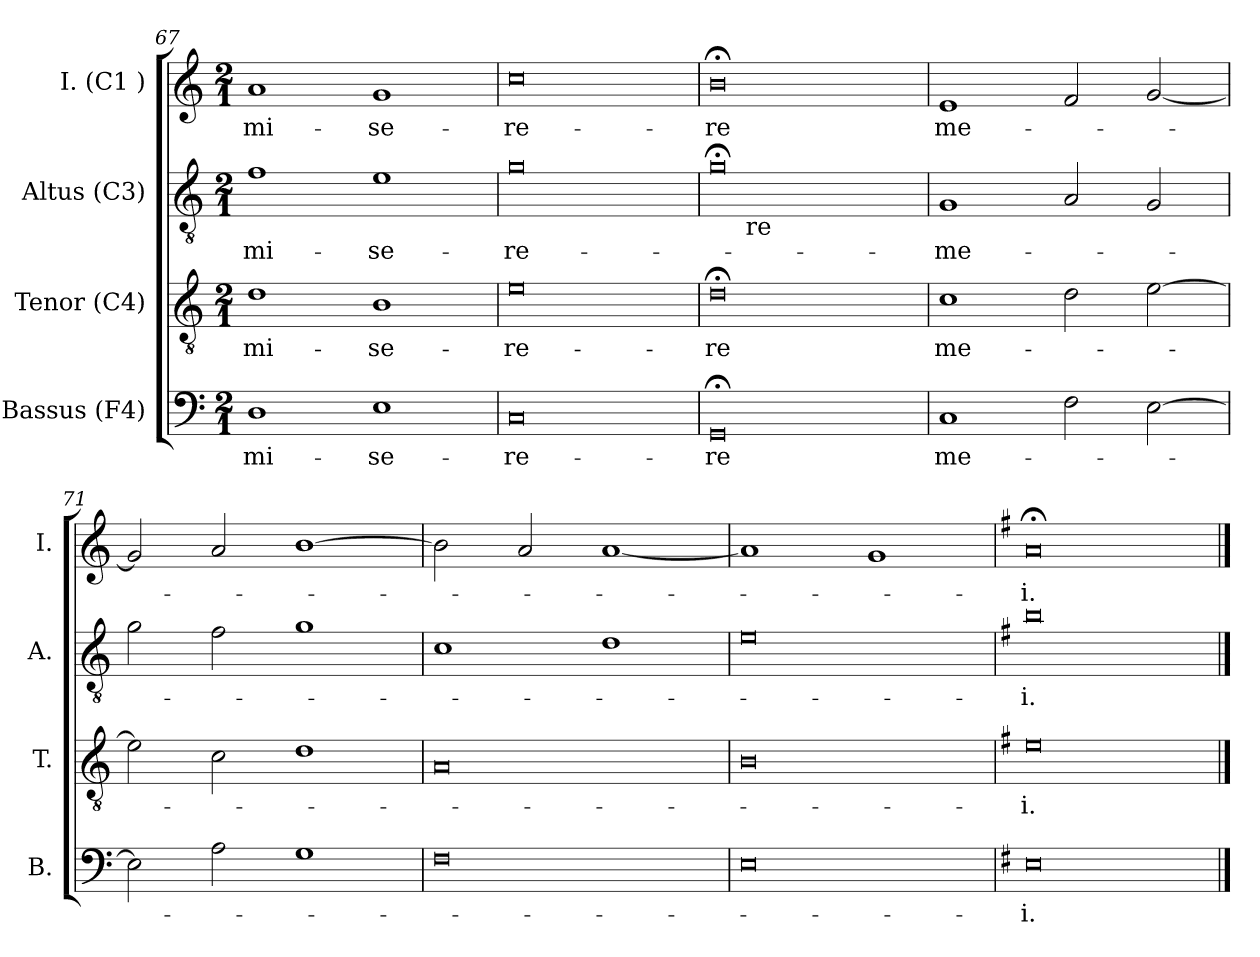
**kern	**text	**kern	**text	**kern	**text	**kern	**text
*part4	*part4	*part3	*part3	*part2	*part2	*part1	*part1
*staff4	*staff4	*staff3	*staff3	*staff2	*staff2	*staff1	*staff1
*I"Bassus (F4)	*	*I"Tenor (C4)	*	*I"Altus (C3)	*	*I"I. (C1 )	*
*I'B.	*	*I'T.	*	*I'A.	*	*I'I.	*
*clefF4	*	*clefGv2	*	*clefGv2	*	*clefG2	*
*k[]	*	*k[]	*	*k[]	*	*k[]	*
*C:	*	*C:	*	*C:	*	*C:	*
*M2/1	*	*M2/1	*	*M2/1	*	*M2/1	*
=67	=67	=67	=67	=67	=67	=67	=67
!	!LO:LY:b	!	!LO:LY:b	!	!LO:LY:b	!	!LO:LY:b
1D	mi-	1d	mi-	1f	mi-	1a	mi-
!	!LO:LY:b	!	!LO:LY:b	!	!LO:LY:b	!	!LO:LY:b
1E	-se-	1B	-se-	1e	-se-	1g	-se-
=68	=68	=68	=68	=68	=68	=68	=68
!	!LO:LY:b:rj	!	!LO:LY:b:rj	!	!LO:LY:b:rj	!	!LO:LY:b:rj
0C	-re-	0e	-re-	0g	-re-	0cc	-re-
=69	=69	=69	=69	=69	=69	=69	=69
!	!LO:LY:b:rj	!	!LO:LY:b:rj	!	!	!	!LO:LY:b:rj
*	*	*	*	*^	*	*	*
0GG;	-re	0d;<	-re	0g;<	8ryy	.	0b;<	-re
!	!	!	!	!	!LO:TX:b:t=re	!	!	!
.	.	.	.	.	1...ryy	.	.	.
!!LO:PB:g=z
=70	=70	=70	=70	=70	=70	=70	=70	=70
!	!LO:LY:b	!	!LO:LY:b	!	!	!LO:LY:b	!	!LO:LY:b
*	*	*	*	*v	*v	*	*	*
1C	me-	1c	me-	1G	-me-	1e	me-
2F\	.	2d\	.	2A/	.	2f/	.
[>2E\	.	[>2e\	.	2G/	.	[<2g/	.
=71	=71	=71	=71	=71	=71	=71	=71
2E\]	.	2e\]	.	2g\	.	2g/]	.
2A\	.	2c\	.	2f\	.	2a/	.
1G	.	1d	.	1g	.	[>1b	.
=72	=72	=72	=72	=72	=72	=72	=72
0F	.	0A	.	1c	.	2b\]	.
.	.	.	.	.	.	2a/	.
.	.	.	.	1d	.	[<1a	.
=73	=73	=73	=73	=73	=73	=73	=73
0E	.	0B	.	0e	.	1a]	.
.	.	.	.	.	.	1g	.
=74	=74	=74	=74	=74	=74	=74	=74
*k[f#]	*	*k[f#]	*	*k[f#]	*	*k[f#]	*
*G:	*	*G:	*	*G:	*	*G:	*
!	!LO:LY:b:rj	!	!LO:LY:b:rj	!	!LO:LY:b:rj	!	!LO:LY:b:rj
0E	-i.	0e	-i.	0b	-i.	0a;	-i.
==	==	==	==	==	==	==	==
*-	*-	*-	*-	*-	*-	*-	*-
